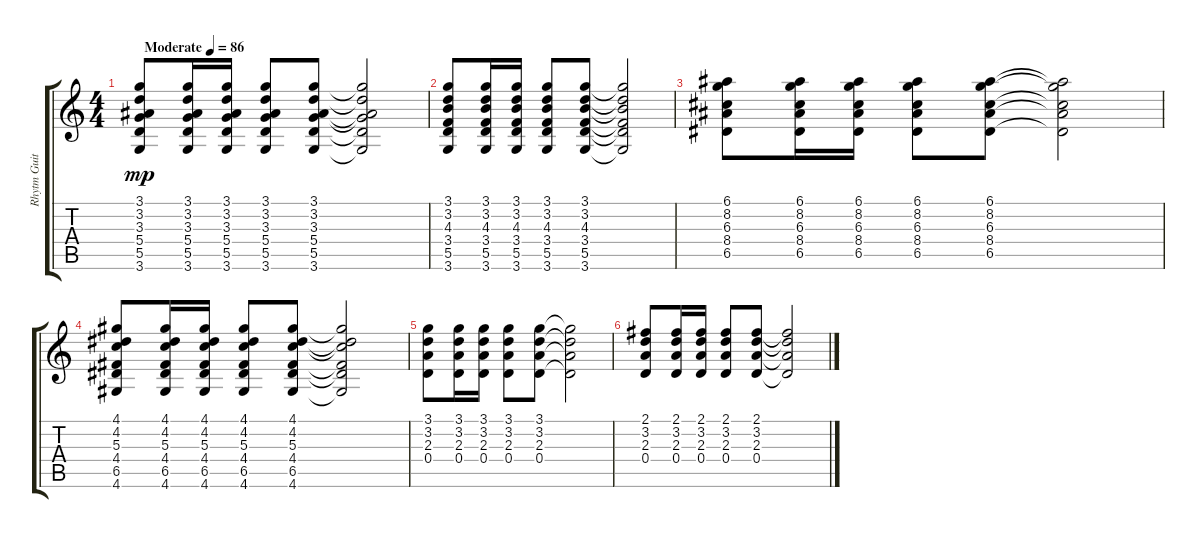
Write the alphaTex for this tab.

\track ("Rhytm Guitar" "Rhytm Guit") {instrument acousticguitarsteel}
\staff {score tabs}
\tuning (E4 B3 G3 D3 A2 E2) {hide}
\ts (4 4)
\tempo (86 "Moderate")
\clef g2
\ks c
(3.1 3.2 3.3 5.4 5.5 3.6).8{dy mp instrument acousticguitarsteel} (3.1 3.2 3.3 5.4 5.5 3.6).16 (3.1 3.2 3.3 5.4 5.5 3.6).16 (3.1 3.2 3.3 5.4 5.5 3.6).8 (3.1 3.2 3.3 5.4 5.5 3.6).8 (3.1{t} 3.2{t} 3.3{t} 5.4{t} 5.5{t} 3.6{t}).2 |
(3.1 3.2 4.3 3.4 5.5 3.6).8 (3.1 3.2 4.3 3.4 5.5 3.6).16 (3.1 3.2 4.3 3.4 5.5 3.6).16 (3.1 3.2 4.3 3.4 5.5 3.6).8 (3.1 3.2 4.3 3.4 5.5 3.6).8 (3.1{t} 3.2{t} 4.3{t} 3.4{t} 5.5{t} 3.6{t}).2 |
(6.1 8.2 6.3 8.4 6.5).8 (6.1 8.2 6.3 8.4 6.5).16 (6.1 8.2 6.3 8.4 6.5).16 (6.1 8.2 6.3 8.4 6.5).8 (6.1 8.2 6.3 8.4 6.5).8 (6.1{t} 8.2{t} 6.3{t} 8.4{t} 6.5{t}).2 |
(4.1 4.2 5.3 4.4 6.5 4.6).8 (4.1 4.2 5.3 4.4 6.5 4.6).16 (4.1 4.2 5.3 4.4 6.5 4.6).16 (4.1 4.2 5.3 4.4 6.5 4.6).8 (4.1 4.2 5.3 4.4 6.5 4.6).8 (4.1{t} 4.2{t} 5.3{t} 4.4{t} 6.5{t} 4.6{t}).2 |
(3.1 3.2 2.3 0.4).8 (3.1 3.2 2.3 0.4).16 (3.1 3.2 2.3 0.4).16 (3.1 3.2 2.3 0.4).8 (3.1 3.2 2.3 0.4).8 (3.1{t} 3.2{t} 2.3{t} 0.4{t}).2 |
(2.1 3.2 2.3 0.4).8 (2.1 3.2 2.3 0.4).16 (2.1 3.2 2.3 0.4).16 (2.1 3.2 2.3 0.4).8 (2.1 3.2 2.3 0.4).8 (2.1{t} 3.2{t} 2.3{t} 0.4{t}).2
